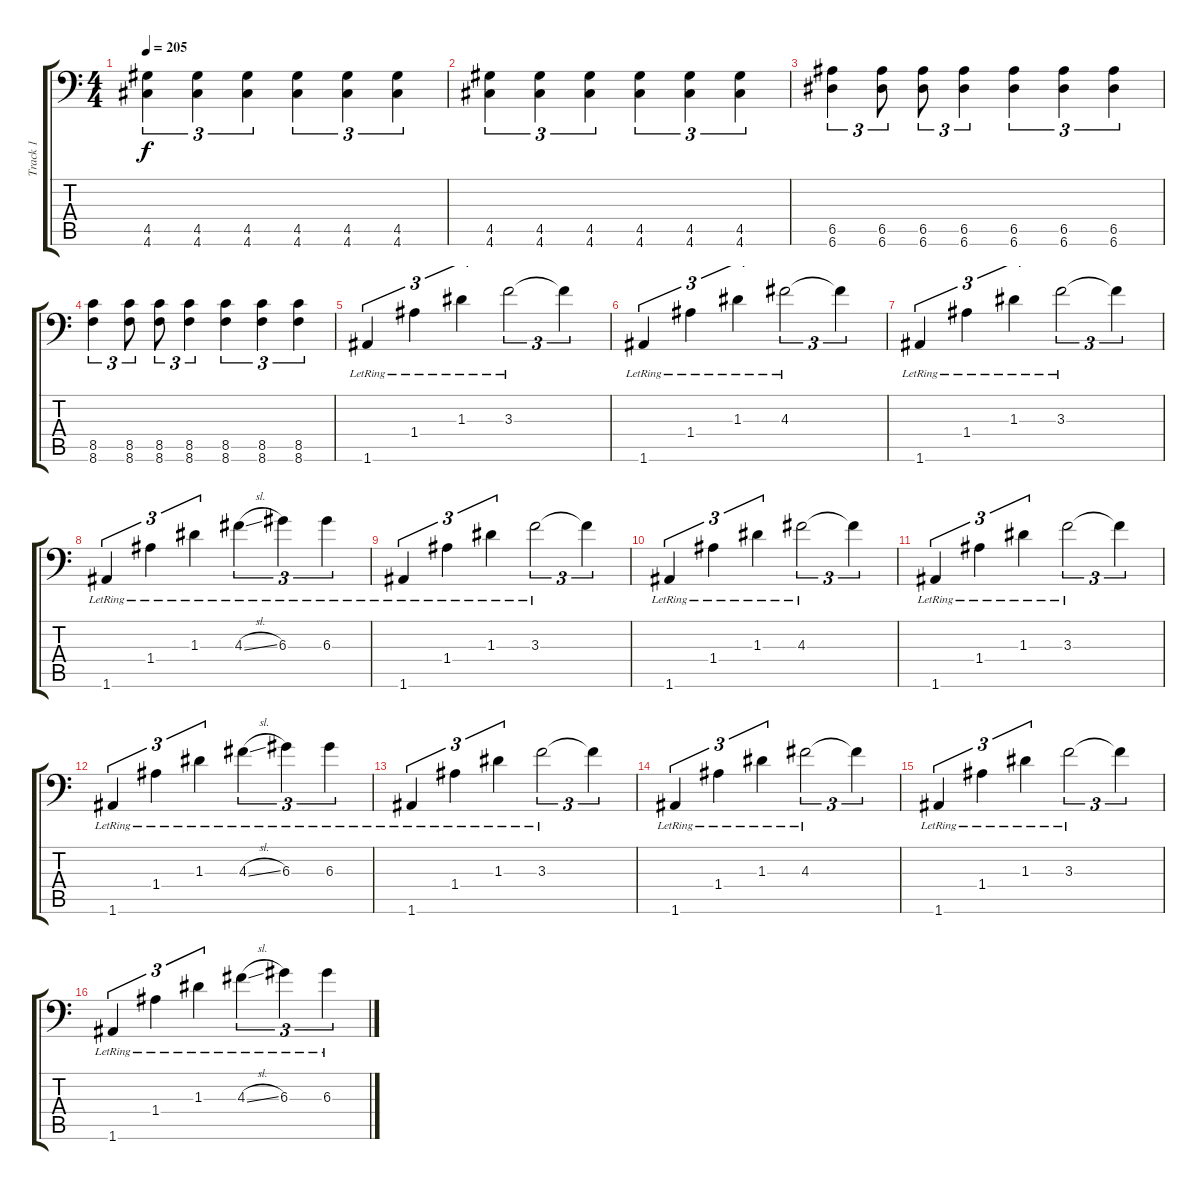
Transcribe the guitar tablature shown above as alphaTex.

\track ("Track 1" "Track 1") {instrument overdrivenguitar}
\staff {score tabs}
\tuning (B3 Gb3 D3 A2 E2 A1) {hide}
\ts (4 4)
\tempo 205
\clef f4
\ks c
(4.5 4.6).4{tu (3 2) dy f} (4.5 4.6).4{tu (3 2)} (4.5 4.6).4{tu (3 2)} (4.5 4.6).4{tu (3 2)} (4.5 4.6).4{tu (3 2)} (4.5 4.6).4{tu (3 2)} |
(4.5 4.6).4{tu (3 2)} (4.5 4.6).4{tu (3 2)} (4.5 4.6).4{tu (3 2)} (4.5 4.6).4{tu (3 2)} (4.5 4.6).4{tu (3 2)} (4.5 4.6).4{tu (3 2)} |
(6.5 6.6).4{tu (3 2)} (6.5 6.6).8{tu (3 2)} (6.5 6.6).8{tu (3 2)} (6.5 6.6).4{tu (3 2)} (6.5 6.6).4{tu (3 2)} (6.5 6.6).4{tu (3 2)} (6.5 6.6).4{tu (3 2)} |
(8.5 8.6).4{tu (3 2)} (8.5 8.6).8{tu (3 2)} (8.5 8.6).8{tu (3 2)} (8.5 8.6).4{tu (3 2)} (8.5 8.6).4{tu (3 2)} (8.5 8.6).4{tu (3 2)} (8.5 8.6).4{tu (3 2)} |
1.6{lr}.4{tu (3 2)} 1.4{lr}.4{tu (3 2)} 1.3{lr}.4{tu (3 2)} 3.3{lr}.2{tu (3 2)} 3.3{t}.4{tu (3 2)} |
1.6{lr}.4{tu (3 2)} 1.4{lr}.4{tu (3 2)} 1.3{lr}.4{tu (3 2)} 4.3{lr}.2{tu (3 2)} 4.3{t}.4{tu (3 2)} |
1.6{lr}.4{tu (3 2)} 1.4{lr}.4{tu (3 2)} 1.3{lr}.4{tu (3 2)} 3.3{lr}.2{tu (3 2)} 3.3{t}.4{tu (3 2)} |
1.6{lr}.4{tu (3 2)} 1.4{lr}.4{tu (3 2)} 1.3{lr}.4{tu (3 2)} 4.3{sl lr}.4{tu (3 2)} 6.3{lr}.4{tu (3 2)} 6.3{lr}.4{tu (3 2)} |
1.6{lr}.4{tu (3 2)} 1.4{lr}.4{tu (3 2)} 1.3{lr}.4{tu (3 2)} 3.3{lr}.2{tu (3 2)} 3.3{t}.4{tu (3 2)} |
1.6{lr}.4{tu (3 2)} 1.4{lr}.4{tu (3 2)} 1.3{lr}.4{tu (3 2)} 4.3{lr}.2{tu (3 2)} 4.3{t}.4{tu (3 2)} |
1.6{lr}.4{tu (3 2)} 1.4{lr}.4{tu (3 2)} 1.3{lr}.4{tu (3 2)} 3.3{lr}.2{tu (3 2)} 3.3{t}.4{tu (3 2)} |
1.6{lr}.4{tu (3 2)} 1.4{lr}.4{tu (3 2)} 1.3{lr}.4{tu (3 2)} 4.3{sl lr}.4{tu (3 2)} 6.3{lr}.4{tu (3 2)} 6.3{lr}.4{tu (3 2)} |
1.6{lr}.4{tu (3 2)} 1.4{lr}.4{tu (3 2)} 1.3{lr}.4{tu (3 2)} 3.3{lr}.2{tu (3 2)} 3.3{t}.4{tu (3 2)} |
1.6{lr}.4{tu (3 2)} 1.4{lr}.4{tu (3 2)} 1.3{lr}.4{tu (3 2)} 4.3{lr}.2{tu (3 2)} 4.3{t}.4{tu (3 2)} |
1.6{lr}.4{tu (3 2)} 1.4{lr}.4{tu (3 2)} 1.3{lr}.4{tu (3 2)} 3.3{lr}.2{tu (3 2)} 3.3{t}.4{tu (3 2)} |
1.6{lr}.4{tu (3 2)} 1.4{lr}.4{tu (3 2)} 1.3{lr}.4{tu (3 2)} 4.3{sl lr}.4{tu (3 2)} 6.3{lr}.4{tu (3 2)} 6.3{lr}.4{tu (3 2)}
